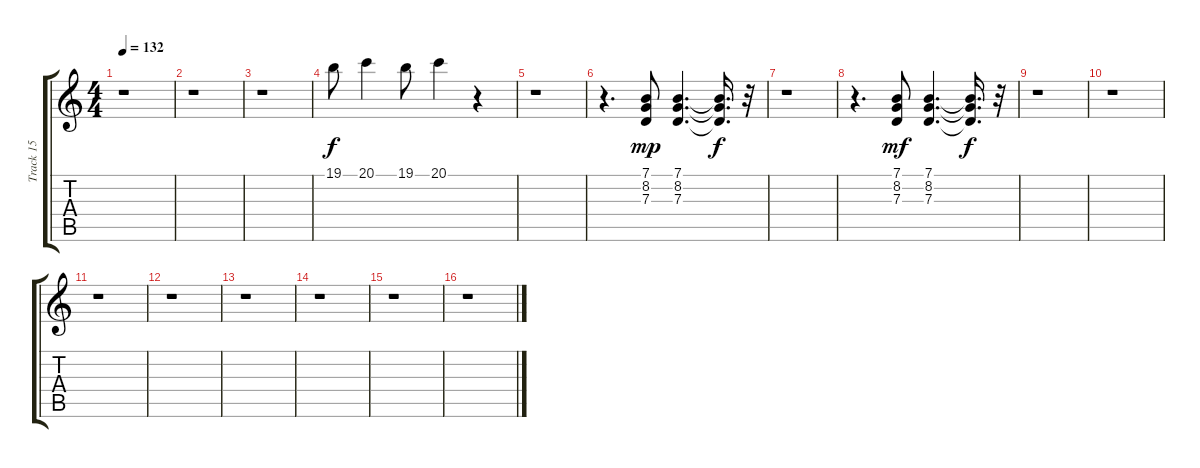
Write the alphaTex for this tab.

\track ("Track 15" "Track 15") {instrument honkytonkpiano}
\staff {score tabs}
\tuning (E4 B3 G3 D3 A2 E2) {hide}
\ts (4 4)
\tempo 132
\clef g2
\ks c
r.1{dy f} |
r.1 |
r.1 |
19.1.8 20.1.4 19.1.8 20.1.4 r.4 |
r.1 |
r.4{d} (7.1 8.2 7.3).8{dy mp} (7.1 8.2 7.3).4{d} (7.1{t} 8.2{t} 7.3{t}).16{d dy f} r.32 |
r.1 |
r.4{d} (7.1 8.2 7.3).8{dy mf volume 9 balance 0 instrument choiraahs} (7.1 8.2 7.3).4{d} (7.1{t} 8.2{t} 7.3{t}).16{d dy f} r.32 |
r.1 |
r.1 |
r.1 |
r.1 |
r.1 |
r.1 |
r.1 |
r.1
